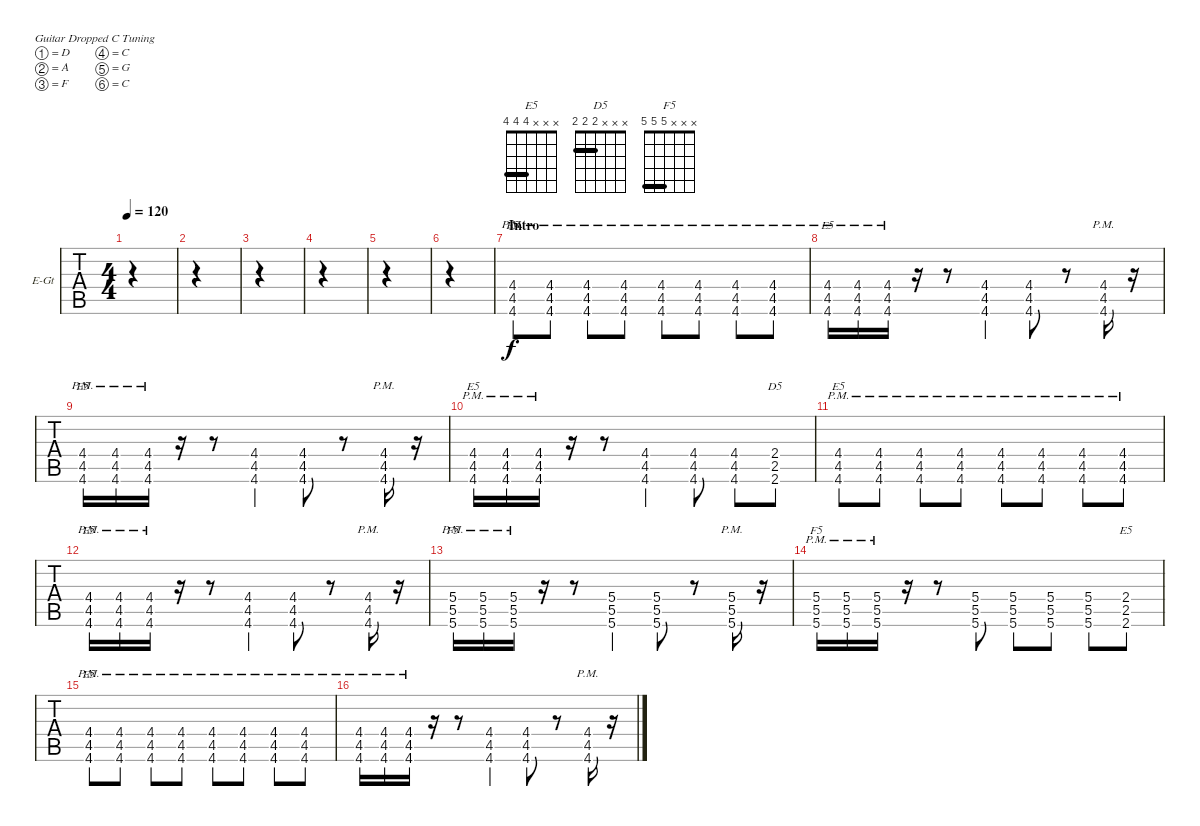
\defaultSystemsLayout 4
\bracketExtendMode groupsimilarinstruments
\firstSystemTrackNameOrientation horizontal
\otherSystemsTrackNameOrientation horizontal
\track ("Electric Guitar" "E-Gt") {solo instrument distortionguitar}
\staff {tabs}
\tuning (D4 A3 F3 C3 G2 C2)
\chord ("E5" x x x 4 4 4) {barre (4 4)}
\chord ("D5" x x x 2 2 2) {barre (2 2)}
\chord ("F5" x x x 5 5 5) {barre (5 5)}
\ts (4 4)
\tempo 120
\clef g2
\scale
0.258556
\ks c
|
\scale
0.327821 |
\scale
0.206406 |
\scale
0.206406 |
\scale
0.123667 |
\scale
0.123667 |
\section ("" "Intro")
\scale
0.288527 (4.6{pm} 4.5{pm} 4.4{pm}).8{ch "E5"} (4.6{pm} 4.5{pm} 4.4{pm}).8 (4.6{pm} 4.5{pm} 4.4{pm}).8 (4.6{pm} 4.5{pm} 4.4{pm}).8 (4.6{pm} 4.5{pm} 4.4{pm}).8 (4.6{pm} 4.5{pm} 4.4{pm}).8 (4.6{pm} 4.5{pm} 4.4{pm}).8 (4.6{pm} 4.5{pm} 4.4{pm}).8 |
\scale
0.315434 (4.6{pm} 4.5{pm} 4.4{pm}).16{ch "E5"} (4.6{pm} 4.5{pm} 4.4{pm}).16 (4.6{pm} 4.5{pm} 4.4{pm}).16 r.16 r.8 (4.6 4.5 4.4).4 (4.6 4.5 4.4).8 r.8 (4.6{pm} 4.5{pm} 4.4{pm}).16 r.16 |
\scale
0.331385 (4.6{pm} 4.5{pm} 4.4{pm}).16{ch "E5"} (4.6{pm} 4.5{pm} 4.4{pm}).16 (4.6{pm} 4.5{pm} 4.4{pm}).16 r.16 r.8 (4.6 4.5 4.4).4 (4.6 4.5 4.4).8 r.8 (4.6{pm} 4.5{pm} 4.4{pm}).16 r.16 |
\scale
0.333073 (4.6{pm} 4.5{pm} 4.4{pm}).16{ch "E5"} (4.6{pm} 4.5{pm} 4.4{pm}).16 (4.6{pm} 4.5{pm} 4.4{pm}).16 r.16 r.8 (4.6 4.5 4.4).4 (4.6 4.5 4.4).8 (4.6 4.5 4.4).8 (2.6 2.5 2.4).8{ch "D5"} |
\scale
0.226388 (4.6{pm} 4.5{pm} 4.4{pm}).8{ch "E5"} (4.6{pm} 4.5{pm} 4.4{pm}).8 (4.6{pm} 4.5{pm} 4.4{pm}).8 (4.6{pm} 4.5{pm} 4.4{pm}).8 (4.6{pm} 4.5{pm} 4.4{pm}).8 (4.6{pm} 4.5{pm} 4.4{pm}).8 (4.6{pm} 4.5{pm} 4.4{pm}).8 (4.6{pm} 4.5{pm} 4.4{pm}).8 |
\scale
0.254353 (4.6{pm} 4.5{pm} 4.4{pm}).16{ch "E5"} (4.6{pm} 4.5{pm} 4.4{pm}).16 (4.6{pm} 4.5{pm} 4.4{pm}).16 r.16 r.8 (4.6 4.5 4.4).4 (4.6 4.5 4.4).8 r.8 (4.6{pm} 4.5{pm} 4.4{pm}).16 r.16 |
\scale
0.266575 (5.4{pm} 5.5{pm} 5.6{pm}).16{ch "F5"} (5.4{pm} 5.5{pm} 5.6{pm}).16 (5.4{pm} 5.5{pm} 5.6{pm}).16 r.16 r.8 (5.4 5.5 5.6).4 (5.4 5.5 5.6).8 r.8 (5.4{pm} 5.5{pm} 5.6{pm}).16 r.16 |
\scale
0.259312 (5.4{pm} 5.5{pm} 5.6{pm}).16{ch "F5"} (5.4{pm} 5.5{pm} 5.6{pm}).16 (5.4{pm} 5.5{pm} 5.6{pm}).16 r.16 r.8 (5.4 5.5 5.6).8 (5.4 5.5 5.6).8 (5.4 5.5 5.6).8 (5.4 5.5 5.6).8 (2.4 2.5 2.6).8{ch "E5"} |
\scale
0.216216 (4.6{pm} 4.5{pm} 4.4{pm}).8{ch "E5"} (4.6{pm} 4.5{pm} 4.4{pm}).8 (4.6{pm} 4.5{pm} 4.4{pm}).8 (4.6{pm} 4.5{pm} 4.4{pm}).8 (4.6{pm} 4.5{pm} 4.4{pm}).8 (4.6{pm} 4.5{pm} 4.4{pm}).8 (4.6{pm} 4.5{pm} 4.4{pm}).8 (4.6{pm} 4.5{pm} 4.4{pm}).8 |
\scale
0.260811 (4.6{pm} 4.5{pm} 4.4{pm}).16 (4.6{pm} 4.5{pm} 4.4{pm}).16 (4.6{pm} 4.5{pm} 4.4{pm}).16 r.16 r.8 (4.6 4.5 4.4).4 (4.6 4.5 4.4).8 r.8 (4.6{pm} 4.5 4.4).16 r.16
